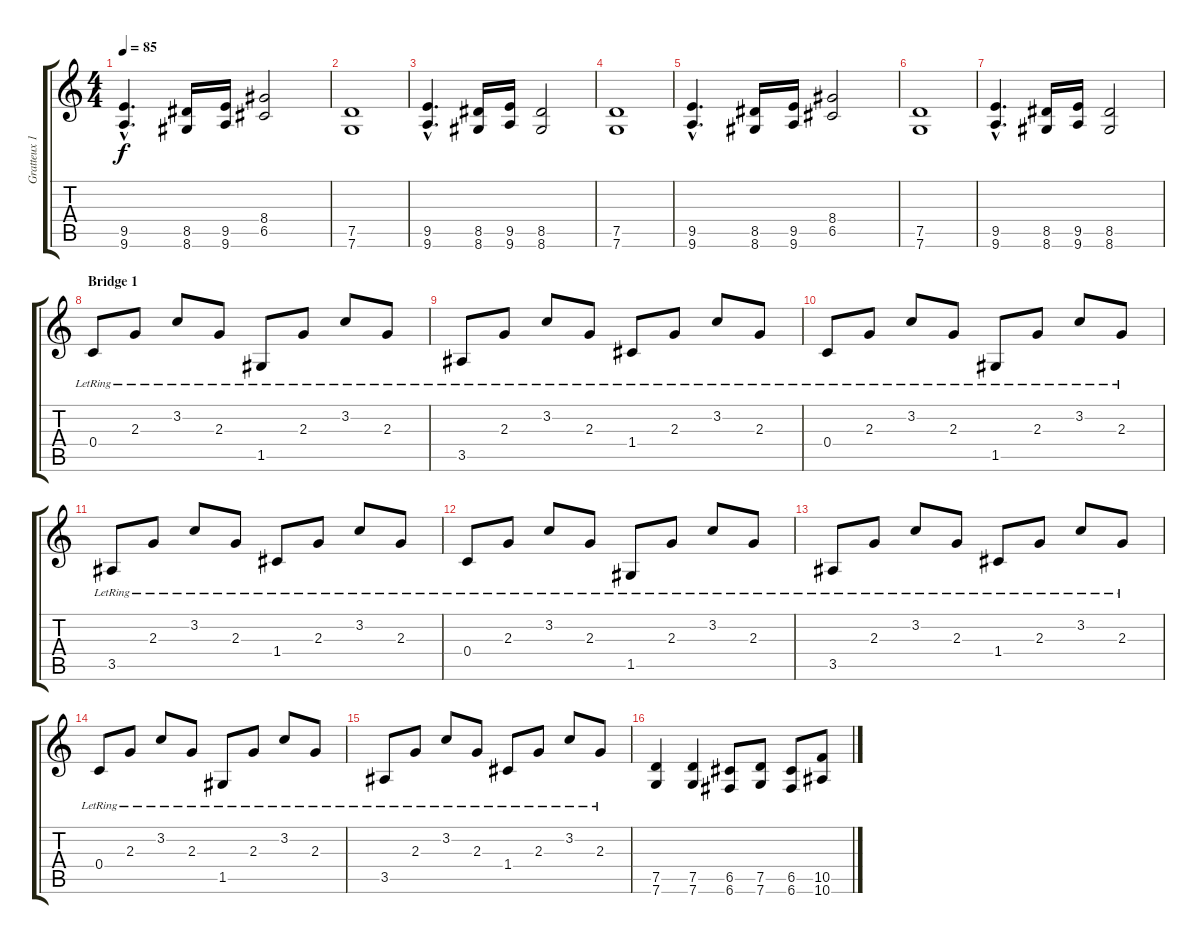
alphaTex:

\track ("Gratteux 1" "Gratteux 1") {instrument distortionguitar}
\staff {score tabs}
\tuning (D4 A3 F3 C3 G2 C2) {hide}
\ts (4 4)
\tempo 85
\clef g2
\ks c
(9.5{hac} 9.6{hac}).4{d dy f} (8.5 8.6).16 (9.5 9.6).16 (8.4 6.5).2 |
(7.5 7.6).1 |
(9.5{hac} 9.6{hac}).4{d} (8.5 8.6).16 (9.5 9.6).16 (8.5 8.6).2 |
(7.5 7.6).1 |
(9.5{hac} 9.6{hac}).4{d} (8.5 8.6).16 (9.5 9.6).16 (8.4 6.5).2 |
(7.5 7.6).1 |
(9.5{hac} 9.6{hac}).4{d} (8.5 8.6).16 (9.5 9.6).16 (8.5 8.6).2 |
\section ("" "Bridge 1")
0.4{lr}.8{instrument electricguitarclean} 2.3{lr}.8 3.2{lr}.8 2.3{lr}.8 1.5{lr}.8 2.3{lr}.8 3.2{lr}.8 2.3{lr}.8 |
3.5{lr}.8 2.3{lr}.8 3.2{lr}.8 2.3{lr}.8 1.4{lr}.8 2.3{lr}.8 3.2{lr}.8 2.3{lr}.8 |
0.4{lr}.8 2.3{lr}.8 3.2{lr}.8 2.3{lr}.8 1.5{lr}.8 2.3{lr}.8 3.2{lr}.8 2.3{lr}.8 |
3.5{lr}.8 2.3{lr}.8 3.2{lr}.8 2.3{lr}.8 1.4{lr}.8 2.3{lr}.8 3.2{lr}.8 2.3{lr}.8 |
0.4{lr}.8 2.3{lr}.8 3.2{lr}.8 2.3{lr}.8 1.5{lr}.8 2.3{lr}.8 3.2{lr}.8 2.3{lr}.8 |
3.5{lr}.8 2.3{lr}.8 3.2{lr}.8 2.3{lr}.8 1.4{lr}.8 2.3{lr}.8 3.2{lr}.8 2.3{lr}.8 |
0.4{lr}.8 2.3{lr}.8 3.2{lr}.8 2.3{lr}.8 1.5{lr}.8 2.3{lr}.8 3.2{lr}.8 2.3{lr}.8 |
3.5{lr}.8 2.3{lr}.8 3.2{lr}.8 2.3{lr}.8 1.4{lr}.8 2.3{lr}.8 3.2{lr}.8 2.3{lr}.8 |
(7.5 7.6).4{instrument distortionguitar} (7.5 7.6).4 (6.5 6.6).8 (7.5 7.6).8 (6.5 6.6).8 (10.5 10.6).8
